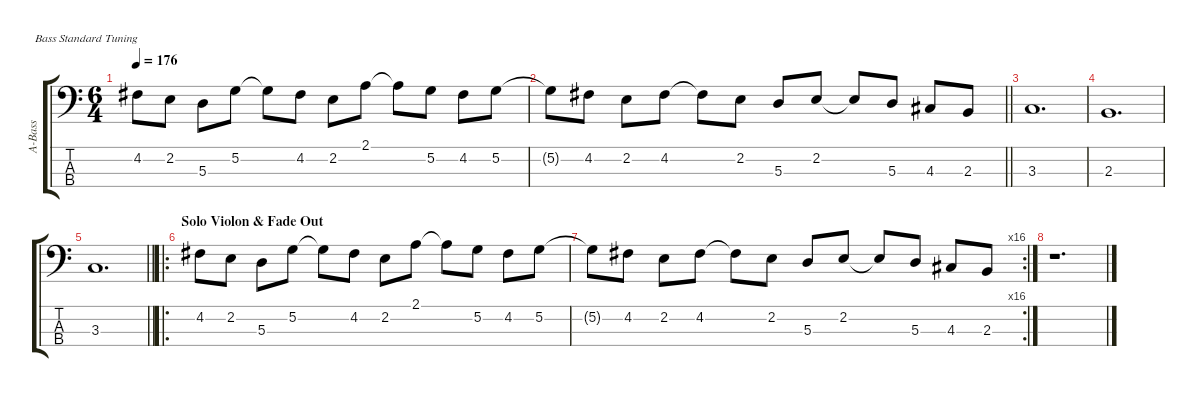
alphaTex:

\hideDynamics
\bracketExtendMode groupsimilarinstruments
\otherSystemsTrackNameOrientation horizontal
\track ("Bass" "A-Bass") {instrument acousticbass}
\staff {score tabs}
\tuning (G2 D2 A1 E1)
\ts (6 4)
\tempo 176
\clef f4
\ks c
4.2{acc #}.8{dy f beam Down} 2.2.8{beam Down} 5.3.8{beam Down} 5.2.8{beam Down} 5.2{t}.8{beam Down} 4.2{acc #}.8{beam Down} 2.2.8{beam Down} 2.1.8{beam Down} 2.1{t}.8{beam Down} 5.2.8{beam Down} 4.2{acc #}.8{beam Down} 5.2.8{beam Down} |
\barLineRight lightlight
5.2{t}.8{beam Down} 4.2{acc #}.8{beam Down} 2.2.8{beam Down} 4.2{acc #}.8{beam Down} 4.2{t acc #}.8{beam Down} 2.2.8{beam Down} 5.3.8{beam Up} 2.2.8{beam Up} 2.2{t}.8{beam Up} 5.3.8{beam Up} 4.3{acc #}.8{beam Up} 2.3.8{beam Up} |
3.3.1{d beam Up} |
2.3.1{d beam Up} |
\barLineRight lightlight
3.3.1{d beam Up} |
\ro
\section ("" "Solo Violon & Fade Out")
4.2{acc #}.8{beam Down} 2.2.8{beam Down} 5.3.8{beam Down} 5.2.8{beam Down} 5.2{t}.8{beam Down} 4.2{acc #}.8{beam Down} 2.2.8{beam Down} 2.1.8{beam Down} 2.1{t}.8{beam Down} 5.2.8{beam Down} 4.2{acc #}.8{beam Down} 5.2.8{beam Down} |
\rc 16
5.2{t}.8{beam Down} 4.2{acc #}.8{beam Down} 2.2.8{beam Down} 4.2{acc #}.8{beam Down} 4.2{t acc #}.8{beam Down} 2.2.8{beam Down} 5.3.8{beam Up} 2.2.8{beam Up} 2.2{t}.8{beam Up} 5.3.8{beam Up} 4.3{acc #}.8{beam Up} 2.3.8{beam Up} |
r.1{d beam Down}
